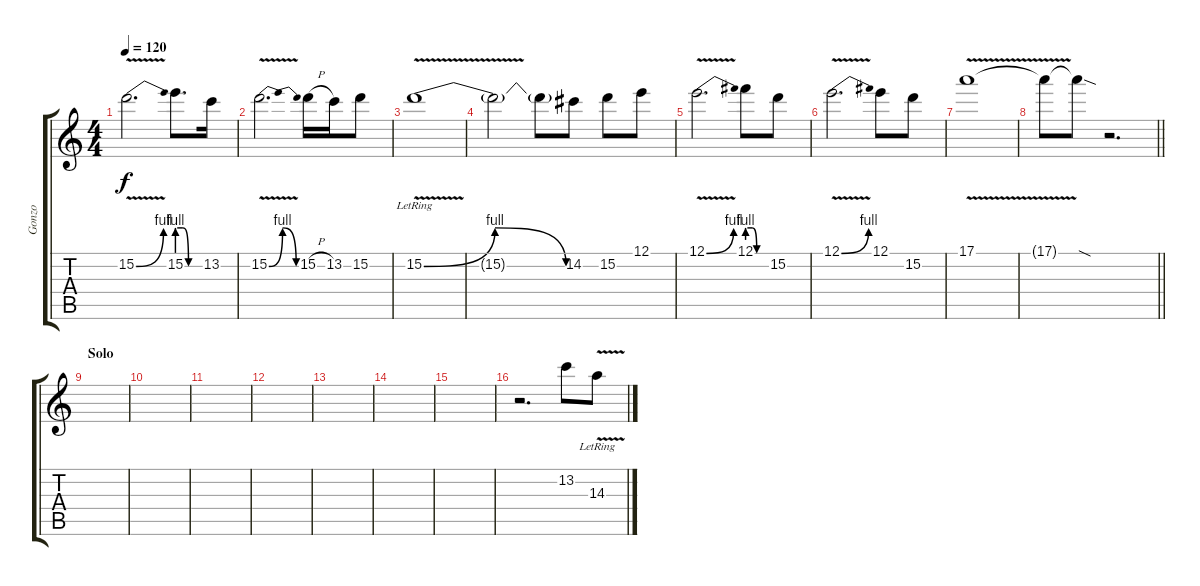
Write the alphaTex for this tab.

\track ("Gonzo" "Gonzo") {instrument electricguitarclean}
\staff {score tabs}
\tuning (E4 B3 G3 D3 A2 E2) {hide}
\ts (4 4)
\tempo 120
\clef g2
\ks c
15.2{be (bend 0 0 60 4) v}.2{d dy f} 15.2{be (custom 0 4 15 4 30 0 60 0)}.8{d} 13.2.16 |
15.2{be (bendrelease 0 0 15 4 45 4 60 0) v}.2{d} 15.2{h}.16 13.2.16 15.2.8 |
15.2{be (bendrelease 0 0 10 4 45 4 60 0) v lr}.1 |
15.2{t}.2 15.2{t}.8 14.2.8 15.2.8 12.1.8 |
12.1{be (bend 0 0 60 4) v}.2{d} 12.1{be (custom 0 4 15 4 30 0 60 0)}.8 15.2.8 |
12.1{be (bend 0 0 60 4) v}.2{d} 12.1.8 15.2.8 |
17.1{v}.1 |
\barLineRight lightlight
17.1{t}.8 17.1{sod t}.8 r.2{d} |
\section ("" "Solo")
|
|
|
|
|
|
|
r.2{d volume 15 instrument electricguitarclean} 13.2.8 14.3{v lr}.8
